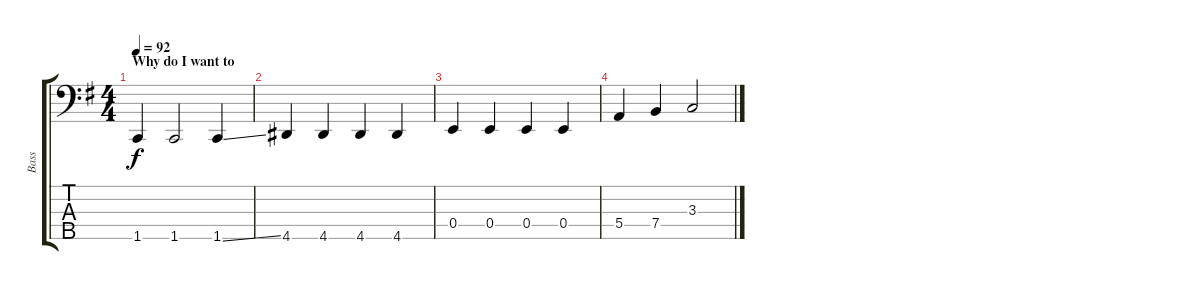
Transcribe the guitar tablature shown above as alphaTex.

\track ("Bass" "Bass") {instrument electricbassfinger}
\staff {score tabs}
\tuning (G2 D2 A1 E1 B0) {hide}
\ts (4 4)
\section ("" "Why do I want to")
\tempo 92
\clef f4
\ks eminor
1.5.4{dy f} 1.5.2 1.5{ss}.4 |
4.5.4 4.5.4 4.5.4 4.5.4 |
0.4.4 0.4.4 0.4.4 0.4.4 |
5.4.4 7.4.4 3.3.2
